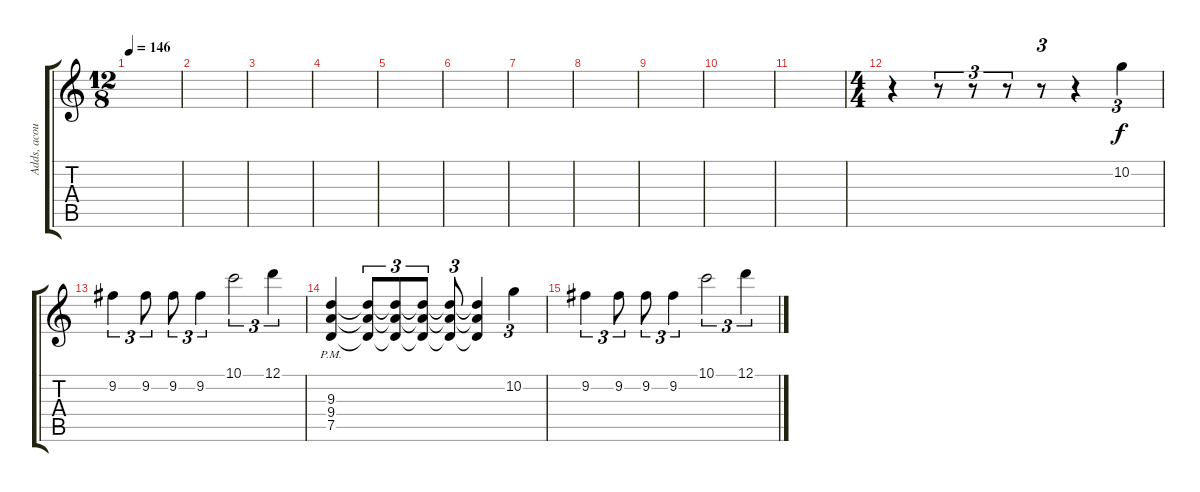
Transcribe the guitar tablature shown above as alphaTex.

\track ("Adds, acoustic guitar" "Adds, acou") {instrument acousticguitarsteel}
\staff {score tabs}
\tuning (D4 A3 F3 C3 G2 D2) {hide}
\ts (12 8)
\tempo 146
\clef g2
\ks c
|
|
|
|
|
|
|
|
|
|
|
\ts (4 4)
r.4 r.8{tu (3 2)} r.8{tu (3 2)} r.8{tu (3 2)} r.8{tu (3 2)} r.4 10.2.4{tu (3 2)} |
9.2.4{tu (3 2)} 9.2.8{tu (3 2)} 9.2.8{tu (3 2)} 9.2.4{tu (3 2)} 10.1.2{tu (3 2)} 12.1.4{tu (3 2)} |
(9.3 9.4 7.5{pm}).4{volume 10} (9.3{t} 9.4{t} 7.5{t}).8{tu (3 2)} (9.3{t} 9.4{t} 7.5{t}).8{tu (3 2)} (9.3{t} 9.4{t} 7.5{t}).8{tu (3 2)} (9.3{t} 9.4{t} 7.5{t}).8{tu (3 2)} (9.3{t} 9.4{t} 7.5{t}).4 10.2.4{tu (3 2) volume 13} |
9.2.4{tu (3 2)} 9.2.8{tu (3 2)} 9.2.8{tu (3 2)} 9.2.4{tu (3 2)} 10.1.2{tu (3 2)} 12.1.4{tu (3 2)}
